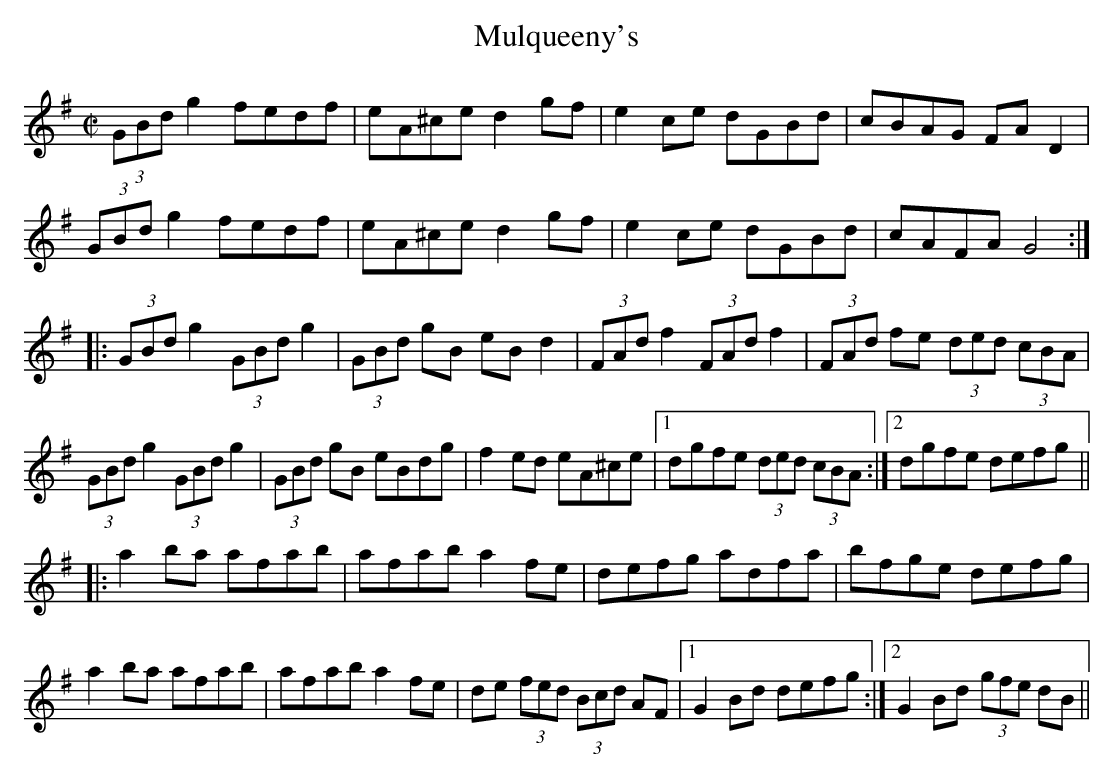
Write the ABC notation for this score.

X:1
T:Mulqueeny's
M:C|
K:G
(3GBd g2 fedf|eA^ce d2gf|e2ce dGBd|cBAG FAD2|
(3GBd g2 fedf|eA^ce d2gf|e2ce dGBd|cAFA G4:|
|:(3GBd g2 (3GBd g2|(3GBd gB eBd2|(3FAd f2 (3FAd f2|(3FAd fe (3ded (3cBA|
(3GBd g2 (3GBd g2|(3GBd gB eBdg|f2ed eA^ce|1 dgfe (3ded (3cBA:|2 dgfe defg||
|:a2ba afab|afab a2fe|defg adfa|bfge defg|
a2ba afab|afab a2fe|de (3fed (3Bcd AF|1 G2Bd defg:|2 G2Bd (3gfe dB||
